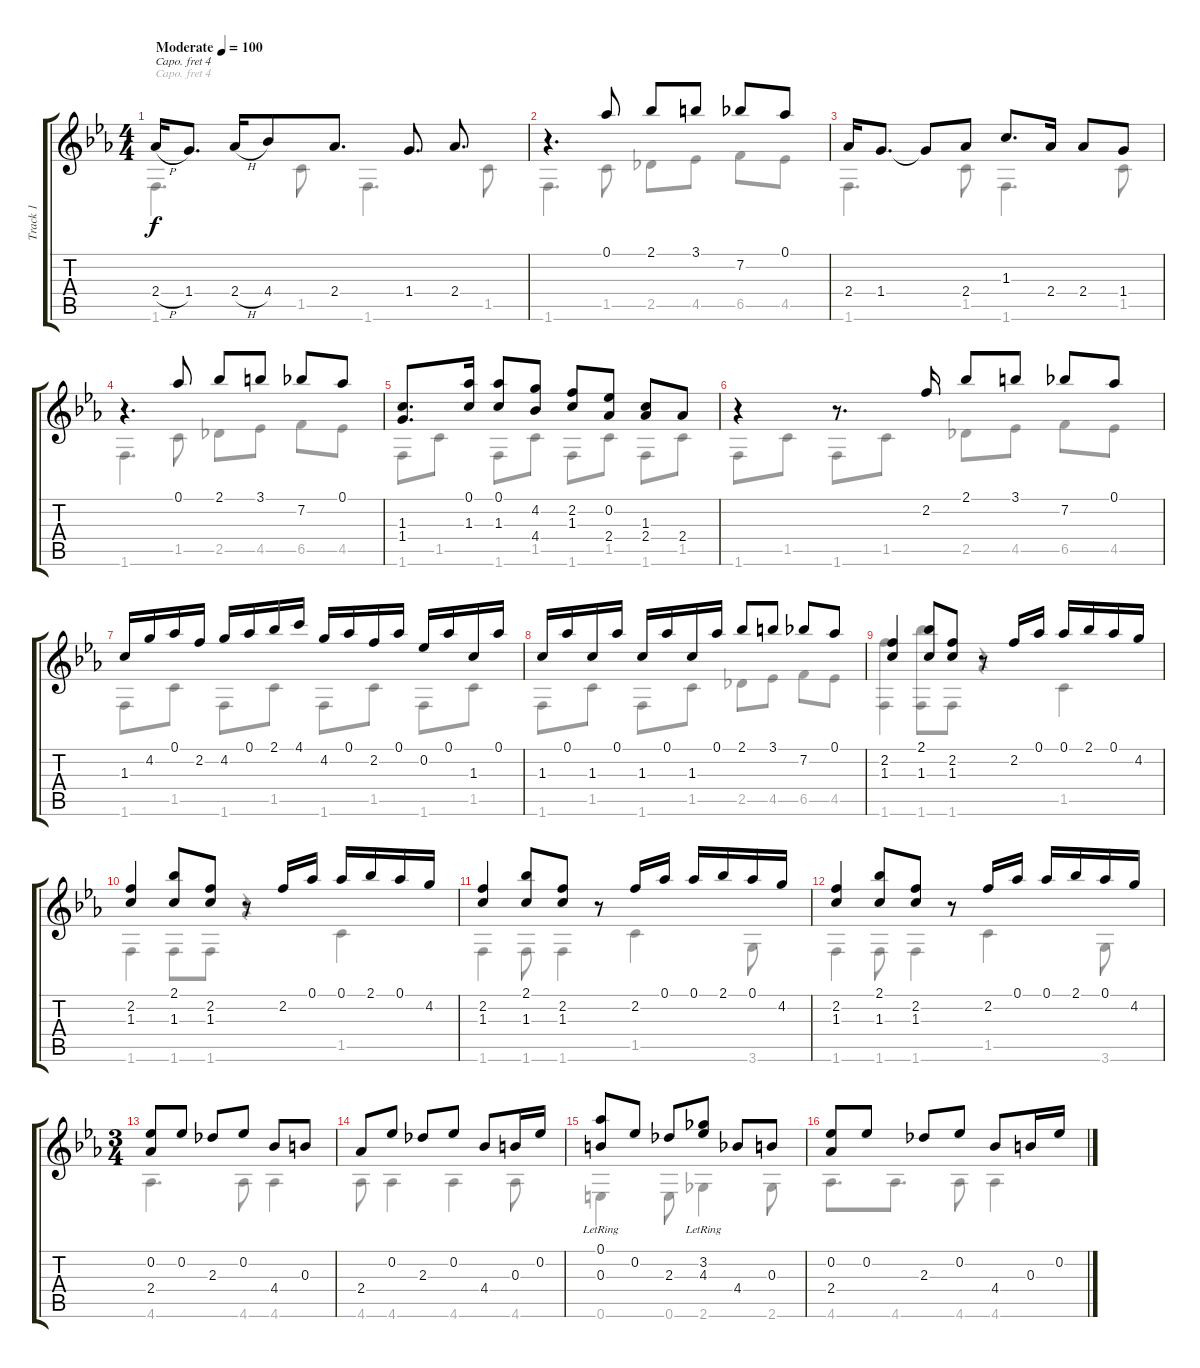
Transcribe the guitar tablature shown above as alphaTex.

\track ("Track 1" "Track 1") {instrument acousticguitarsteel}
\staff {score tabs}
\capo 4
\tuning (E4 B3 G3 D3 G2 C2) {hide}
\voice
\ts (4 4)
\tempo (100 "Moderate")
\clef g2
\ks eb
2.4{h}.16{dy f instrument acousticguitarsteel} 1.4.8{d} 2.4{h}.16 4.4.8 2.4.8{d} 1.4.8{d} 2.4.8{d} |
r.4{d} 0.1.8 2.1.8 3.1.8 7.2.8 0.1.8 |
2.4.16 1.4.8{d} 1.4{t}.8 2.4.8 1.3.8{d} 2.4.16 2.4.8 1.4.8 |
r.4{d} 0.1.8 2.1.8 3.1.8 7.2.8 0.1.8 |
(1.3 1.4).8{d} (0.1 1.3).16 (0.1 1.3).8 (4.2 4.4).8 (2.2 1.3).8 (0.2 2.4).8 (1.3 2.4).8 2.4.8 |
r.4 r.8{d} 2.2.16 2.1.8 3.1.8 7.2.8 0.1.8 |
1.3.16 4.2.16 0.1.16 2.2.16 4.2.16 0.1.16 2.1.16 4.1.16 4.2.16 0.1.16 2.2.16 0.1.16 0.2.16 0.1.16 1.3.16 0.1.16 |
1.3.16 0.1.16 1.3.16 0.1.16 1.3.16 0.1.16 1.3.16 0.1.16 2.1.8 3.1.8 7.2.8 0.1.8 |
(2.2 1.3).4 (2.1 1.3).8 (2.2 1.3).8 r.8 2.2.16 0.1.16 0.1.16 2.1.16 0.1.16 4.2.16 |
(2.2 1.3).4 (2.1 1.3).8 (2.2 1.3).8 r.8 2.2.16 0.1.16 0.1.16 2.1.16 0.1.16 4.2.16 |
(2.2 1.3).4 (2.1 1.3).8 (2.2 1.3).8 r.8 2.2.16 0.1.16 0.1.16 2.1.16 0.1.16 4.2.16 |
(2.2 1.3).4 (2.1 1.3).8 (2.2 1.3).8 r.8 2.2.16 0.1.16 0.1.16 2.1.16 0.1.16 4.2.16 |
\ts (3 4)
(0.2 2.4).8 0.2.8 2.3.8 0.2.8 4.4.8 0.3.8 |
2.4.8 0.2.8 2.3.8 0.2.8 4.4.8 0.3.16 0.2.16 |
(0.1{lr} 0.3).8 0.2.8 2.3.8 (3.2{lr} 4.3).8 4.4.8 0.3.8 |
(0.2 2.4).8 0.2.8 2.3.8 0.2.8 4.4.8 0.3.16 0.2.16
\voice
\clef g2
\ottava regular
\simile none
\ks eb
1.6.4{d dy f} 1.5.8 1.6.4{d} 1.5.8 |
1.6.4{d} 1.5.8 2.5.8 4.5.8 6.5.8 4.5.8 |
1.6.4{d} 1.5.8 1.6.4{d} 1.5.8 |
1.6.4{d} 1.5.8 2.5.8 4.5.8 6.5.8 4.5.8 |
1.6.8 1.5.8 1.6.8 1.5.8 1.6.8 1.5.8 1.6.8 1.5.8 |
1.6.8 1.5.8 1.6.8 1.5.8 2.5.8 4.5.8 6.5.8 4.5.8 |
1.6.8 1.5.8 1.6.8 1.5.8 1.6.8 1.5.8 1.6.8 1.5.8 |
1.6.8 1.5.8 1.6.8 1.5.8 2.5.8 4.5.8 6.5.8 4.5.8 |
(2.2 1.6).4 (2.1 1.6).8 1.6.8 r.4 1.5.4 |
1.6.4 1.6.8 1.6.8 r.4 1.5.4 |
1.6.4 1.6.8 1.6.4 1.5.4 3.6.8 |
1.6.4 1.6.8 1.6.4 1.5.4 3.6.8 |
4.6.4{d} 4.6.8 4.6.4 |
4.6.8 4.6.4 4.6.4 4.6.8 |
0.6.4 0.6.8 2.6.4 2.6.8 |
4.6.8{d} 4.6.8{d} 4.6.8 4.6.4
